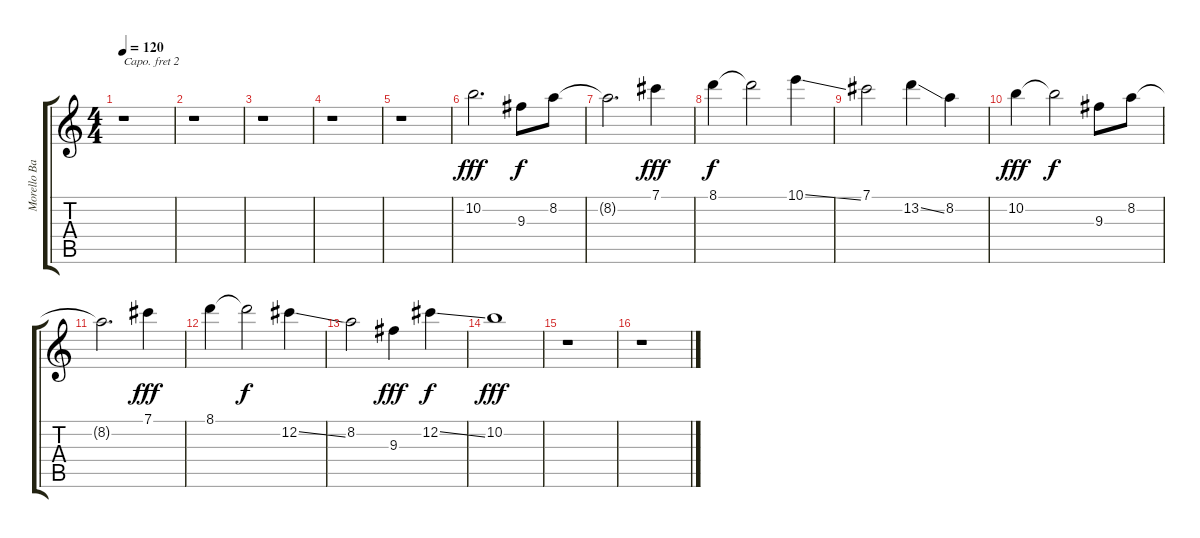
\track ("Morello Background" "Morello Ba") {instrument electricguitarjazz}
\staff {score tabs}
\capo 2
\tuning (E4 B3 G3 D3 A2 E2) {hide}
\ts (4 4)
\tempo 120
\clef g2
\ks c
r.1{dy fff} |
r.1 |
r.1 |
r.1 |
r.1 |
10.2.2{d} 9.3.8{dy f} 8.2.8 |
8.2{t}.2{d} 7.1.4{dy fff} |
8.1.4{dy f} 8.1{t}.2 10.1{ss}.4 |
7.1.2 13.2{ss}.4 8.2.4 |
10.2.4{dy fff} 10.2{t}.2{dy f} 9.3.8 8.2.8 |
8.2{t}.2{d} 7.1.4{dy fff} |
8.1.4 8.1{t}.2{dy f} 12.2{ss}.4 |
8.2.2 9.3.4{dy fff} 12.2{ss}.4{dy f} |
10.2.1{dy fff} |
r.1 |
r.1
